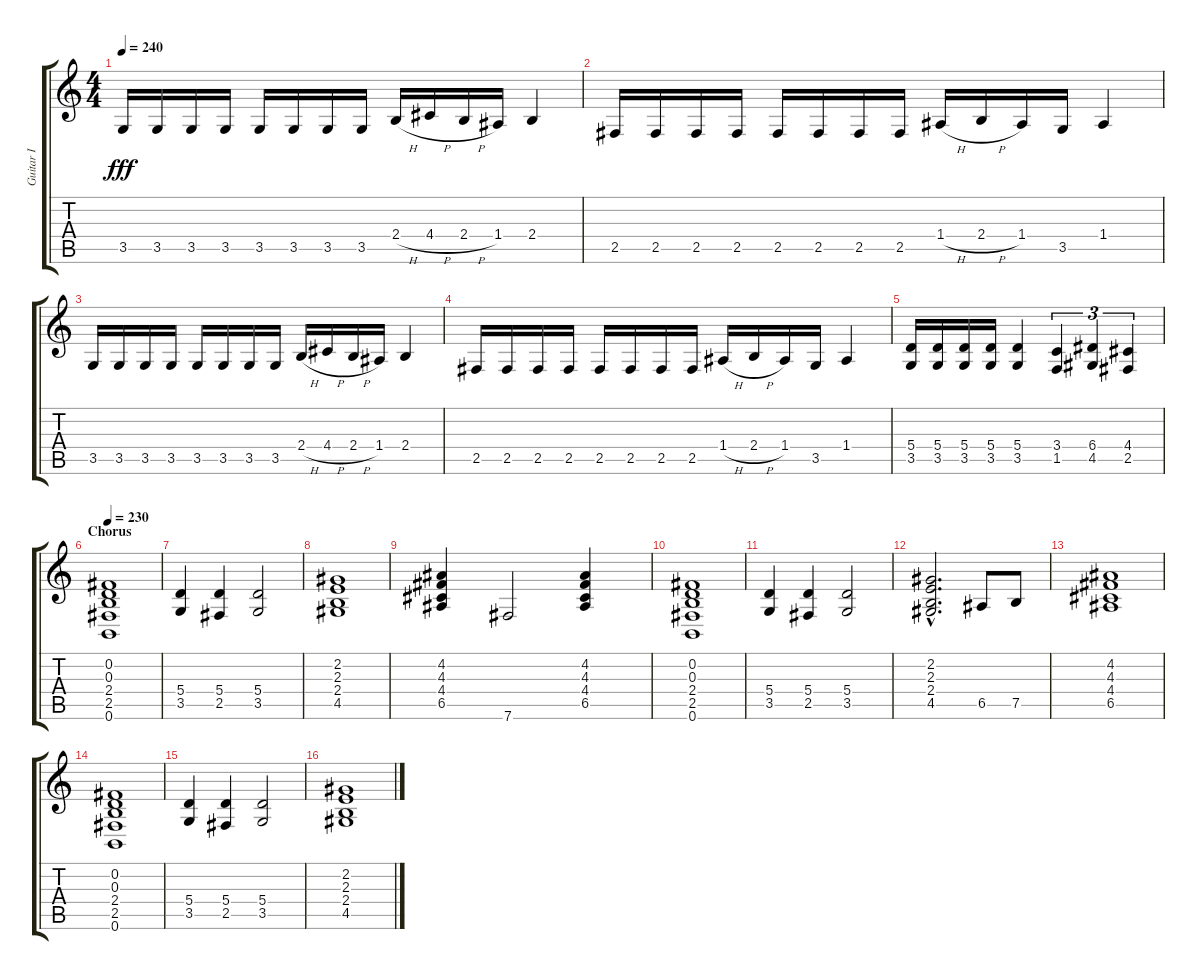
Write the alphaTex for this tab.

\track ("Guitar I" "Guitar I") {instrument distortionguitar}
\staff {score tabs}
\tuning (B3 Gb3 D3 A2 E2 B1) {hide}
\ts (4 4)
\tempo 240
\clef g2
\ks c
3.5.16{dy fff} 3.5.16 3.5.16 3.5.16 3.5.16 3.5.16 3.5.16 3.5.16 2.4{h}.16 4.4{h}.16 2.4{h}.16 1.4.16 2.4.4 |
2.5.16 2.5.16 2.5.16 2.5.16 2.5.16 2.5.16 2.5.16 2.5.16 1.4{h}.16 2.4{h}.16 1.4.16 3.5.16 1.4.4 |
3.5.16 3.5.16 3.5.16 3.5.16 3.5.16 3.5.16 3.5.16 3.5.16 2.4{h}.16 4.4{h}.16 2.4{h}.16 1.4.16 2.4.4 |
2.5.16 2.5.16 2.5.16 2.5.16 2.5.16 2.5.16 2.5.16 2.5.16 1.4{h}.16 2.4{h}.16 1.4.16 3.5.16 1.4.4 |
(5.4 3.5).16 (5.4 3.5).16 (5.4 3.5).16 (5.4 3.5).16 (5.4 3.5).4 (3.4 1.5).4{tu (3 2)} (6.4 4.5).4{tu (3 2)} (4.4 2.5).4{tu (3 2)} |
\section ("" "Chorus")
\tempo 230
(0.2 0.3 2.4 2.5 0.6).1{volume 12} |
(5.4 3.5).4 (5.4 2.5).4 (5.4 3.5).2 |
(2.2 2.3 2.4 4.5).1 |
(4.2 4.3 4.4 6.5).4 7.6.2 (4.2 4.3 4.4 6.5).4 |
(0.2 0.3 2.4 2.5 0.6).1 |
(5.4 3.5).4 (5.4 2.5).4 (5.4 3.5).2 |
(2.2{hac} 2.3{hac} 2.4{hac} 4.5{hac}).2{d} 6.5.8 7.5.8 |
(4.2 4.3 4.4 6.5).1 |
(0.2 0.3 2.4 2.5 0.6).1 |
(5.4 3.5).4 (5.4 2.5).4 (5.4 3.5).2 |
(2.2 2.3 2.4 4.5).1
